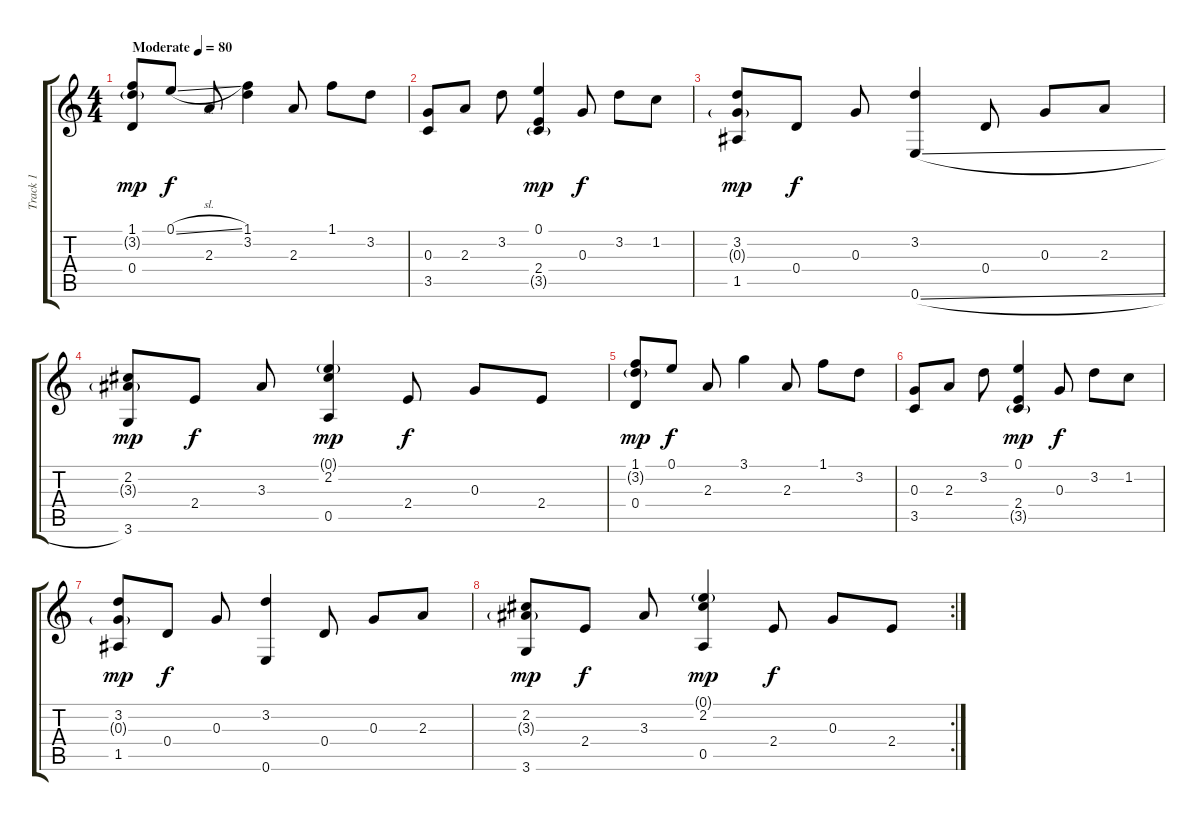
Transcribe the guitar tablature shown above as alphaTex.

\track ("Track 1" "Track 1") {instrument acousticguitarsteel}
\staff {score tabs}
\tuning (E4 B3 G3 D3 A2 E2) {hide}
\ts (4 4)
\tempo (80 "Moderate")
\clef g2
\ks c
(1.1 3.2{g} 0.4).8{dy mp instrument acousticguitarsteel} 0.1{sl}.8{dy f} 2.3.8 (1.1 3.2).4 2.3.8 1.1.8 3.2.8 |
(0.3 3.5).8 2.3.8 3.2.8 (0.1 2.4 3.5{g}).4{dy mp} 0.3.8{dy f} 3.2.8 1.2.8 |
(3.2 0.3{g} 1.5).8{dy mp} 0.4.8{dy f} 0.3.8 (3.2 0.6{sl}).4 0.4.8 0.3.8 2.3.8 |
(2.2 3.3{g} 3.6).8{dy mp} 2.4.8{dy f} 3.3.8 (0.1{g} 2.2 0.5).4{dy mp} 2.4.8{dy f} 0.3.8 2.4.8 |
(1.1 3.2{g} 0.4).8{dy mp} 0.1.8{dy f} 2.3.8 3.1.4 2.3.8 1.1.8 3.2.8 |
(0.3 3.5).8 2.3.8 3.2.8 (0.1 2.4 3.5{g}).4{dy mp} 0.3.8{dy f} 3.2.8 1.2.8 |
(3.2 0.3{g} 1.5).8{dy mp} 0.4.8{dy f} 0.3.8 (3.2 0.6).4 0.4.8 0.3.8 2.3.8 |
\rc 2
(2.2 3.3{g} 3.6).8{dy mp} 2.4.8{dy f} 3.3.8 (0.1{g} 2.2 0.5).4{dy mp} 2.4.8{dy f} 0.3.8 2.4.8
